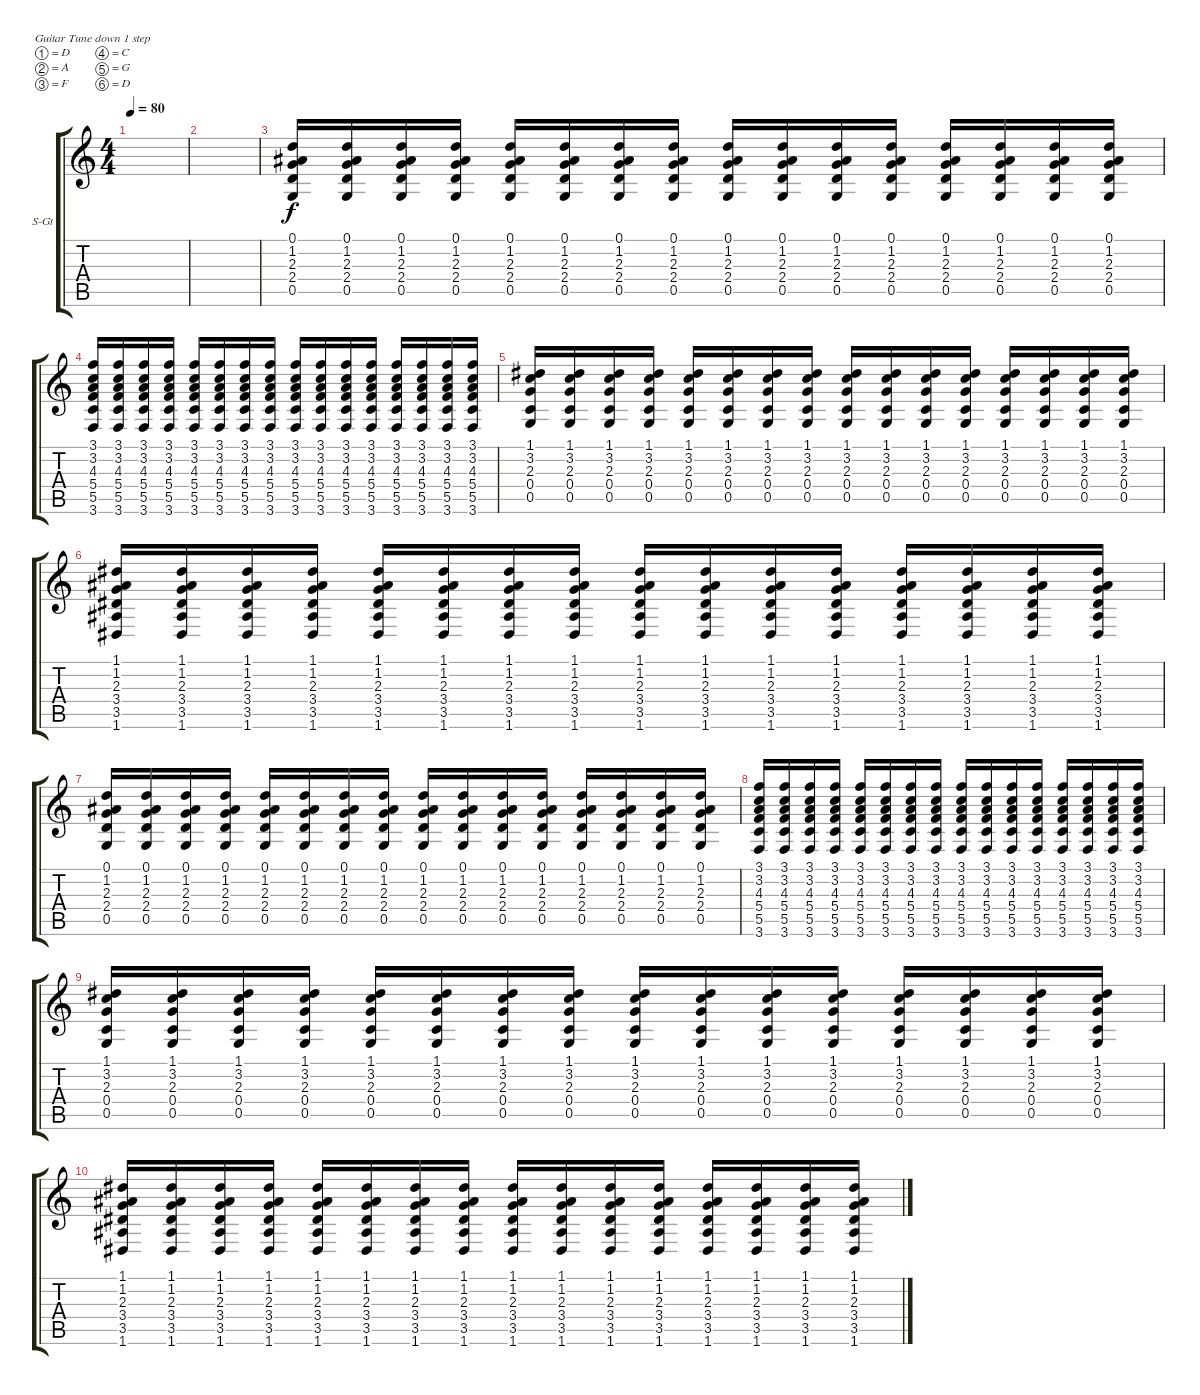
\defaultSystemsLayout 4
\bracketExtendMode groupsimilarinstruments
\firstSystemTrackNameOrientation horizontal
\otherSystemsTrackNameOrientation horizontal
\track ("Steel Guitar" "S-Gt") {instrument acousticguitarsteel}
\staff {score tabs}
\tuning (D4 A3 F3 C3 G2 D2)
\ts (4 4)
\tempo 80
\clef g2
\scale
0.485477
\ks c
|
\scale
0.257261 |
\scale
0.257261 (0.1 1.2 2.3 2.4 0.5).16 (0.1 1.2 2.3 2.4 0.5).16 (0.1 1.2 2.3 2.4 0.5).16 (0.1 1.2 2.3 2.4 0.5).16 (0.1 1.2 2.3 2.4 0.5).16 (0.1 1.2 2.3 2.4 0.5).16 (0.1 1.2 2.3 2.4 0.5).16 (0.1 1.2 2.3 2.4 0.5).16 (0.1 1.2 2.3 2.4 0.5).16 (0.1 1.2 2.3 2.4 0.5).16 (0.1 1.2 2.3 2.4 0.5).16 (0.1 1.2 2.3 2.4 0.5).16 (0.1 1.2 2.3 2.4 0.5).16 (0.1 1.2 2.3 2.4 0.5).16 (0.1 1.2 2.3 2.4 0.5).16 (0.1 1.2 2.3 2.4 0.5).16 |
\scale
0.333333 (3.1 3.2 4.3 5.4 5.5 3.6).16 (3.1 3.2 4.3 5.4 5.5 3.6).16 (3.1 3.2 4.3 5.4 5.5 3.6).16 (3.1 3.2 4.3 5.4 5.5 3.6).16 (3.1 3.2 4.3 5.4 5.5 3.6).16 (3.1 3.2 4.3 5.4 5.5 3.6).16 (3.1 3.2 4.3 5.4 5.5 3.6).16 (3.1 3.2 4.3 5.4 5.5 3.6).16 (3.1 3.2 4.3 5.4 5.5 3.6).16 (3.1 3.2 4.3 5.4 5.5 3.6).16 (3.1 3.2 4.3 5.4 5.5 3.6).16 (3.1 3.2 4.3 5.4 5.5 3.6).16 (3.1 3.2 4.3 5.4 5.5 3.6).16 (3.1 3.2 4.3 5.4 5.5 3.6).16 (3.1 3.2 4.3 5.4 5.5 3.6).16 (3.1 3.2 4.3 5.4 5.5 3.6).16 |
\scale
0.333333 (1.1 3.2 2.3 0.4 0.5).16 (1.1 3.2 2.3 0.4 0.5).16 (1.1 3.2 2.3 0.4 0.5).16 (1.1 3.2 2.3 0.4 0.5).16 (1.1 3.2 2.3 0.4 0.5).16 (1.1 3.2 2.3 0.4 0.5).16 (1.1 3.2 2.3 0.4 0.5).16 (1.1 3.2 2.3 0.4 0.5).16 (1.1 3.2 2.3 0.4 0.5).16 (1.1 3.2 2.3 0.4 0.5).16 (1.1 3.2 2.3 0.4 0.5).16 (1.1 3.2 2.3 0.4 0.5).16 (1.1 3.2 2.3 0.4 0.5).16 (1.1 3.2 2.3 0.4 0.5).16 (1.1 3.2 2.3 0.4 0.5).16 (1.1 3.2 2.3 0.4 0.5).16 |
\scale
0.333333 (1.1 1.2 2.3 3.4 3.5 1.6).16 (1.1 1.2 2.3 3.4 3.5 1.6).16 (1.1 1.2 2.3 3.4 3.5 1.6).16 (1.1 1.2 2.3 3.4 3.5 1.6).16 (1.1 1.2 2.3 3.4 3.5 1.6).16 (1.1 1.2 2.3 3.4 3.5 1.6).16 (1.1 1.2 2.3 3.4 3.5 1.6).16 (1.1 1.2 2.3 3.4 3.5 1.6).16 (1.1 1.2 2.3 3.4 3.5 1.6).16 (1.1 1.2 2.3 3.4 3.5 1.6).16 (1.1 1.2 2.3 3.4 3.5 1.6).16 (1.1 1.2 2.3 3.4 3.5 1.6).16 (1.1 1.2 2.3 3.4 3.5 1.6).16 (1.1 1.2 2.3 3.4 3.5 1.6).16 (1.1 1.2 2.3 3.4 3.5 1.6).16 (1.1 1.2 2.3 3.4 3.5 1.6).16 |
\scale
0.333333 (0.1 1.2 2.3 2.4 0.5).16 (0.1 1.2 2.3 2.4 0.5).16 (0.1 1.2 2.3 2.4 0.5).16 (0.1 1.2 2.3 2.4 0.5).16 (0.1 1.2 2.3 2.4 0.5).16 (0.1 1.2 2.3 2.4 0.5).16 (0.1 1.2 2.3 2.4 0.5).16 (0.1 1.2 2.3 2.4 0.5).16 (0.1 1.2 2.3 2.4 0.5).16 (0.1 1.2 2.3 2.4 0.5).16 (0.1 1.2 2.3 2.4 0.5).16 (0.1 1.2 2.3 2.4 0.5).16 (0.1 1.2 2.3 2.4 0.5).16 (0.1 1.2 2.3 2.4 0.5).16 (0.1 1.2 2.3 2.4 0.5).16 (0.1 1.2 2.3 2.4 0.5).16 |
\scale
0.333333 (3.1 3.2 4.3 5.4 5.5 3.6).16 (3.1 3.2 4.3 5.4 5.5 3.6).16 (3.1 3.2 4.3 5.4 5.5 3.6).16 (3.1 3.2 4.3 5.4 5.5 3.6).16 (3.1 3.2 4.3 5.4 5.5 3.6).16 (3.1 3.2 4.3 5.4 5.5 3.6).16 (3.1 3.2 4.3 5.4 5.5 3.6).16 (3.1 3.2 4.3 5.4 5.5 3.6).16 (3.1 3.2 4.3 5.4 5.5 3.6).16 (3.1 3.2 4.3 5.4 5.5 3.6).16 (3.1 3.2 4.3 5.4 5.5 3.6).16 (3.1 3.2 4.3 5.4 5.5 3.6).16 (3.1 3.2 4.3 5.4 5.5 3.6).16 (3.1 3.2 4.3 5.4 5.5 3.6).16 (3.1 3.2 4.3 5.4 5.5 3.6).16 (3.1 3.2 4.3 5.4 5.5 3.6).16 |
\scale
0.333333 (1.1 3.2 2.3 0.4 0.5).16 (1.1 3.2 2.3 0.4 0.5).16 (1.1 3.2 2.3 0.4 0.5).16 (1.1 3.2 2.3 0.4 0.5).16 (1.1 3.2 2.3 0.4 0.5).16 (1.1 3.2 2.3 0.4 0.5).16 (1.1 3.2 2.3 0.4 0.5).16 (1.1 3.2 2.3 0.4 0.5).16 (1.1 3.2 2.3 0.4 0.5).16 (1.1 3.2 2.3 0.4 0.5).16 (1.1 3.2 2.3 0.4 0.5).16 (1.1 3.2 2.3 0.4 0.5).16 (1.1 3.2 2.3 0.4 0.5).16 (1.1 3.2 2.3 0.4 0.5).16 (1.1 3.2 2.3 0.4 0.5).16 (1.1 3.2 2.3 0.4 0.5).16 |
\scale
0.333333 (1.1 1.2 2.3 3.4 3.5 1.6).16 (1.1 1.2 2.3 3.4 3.5 1.6).16 (1.1 1.2 2.3 3.4 3.5 1.6).16 (1.1 1.2 2.3 3.4 3.5 1.6).16 (1.1 1.2 2.3 3.4 3.5 1.6).16 (1.1 1.2 2.3 3.4 3.5 1.6).16 (1.1 1.2 2.3 3.4 3.5 1.6).16 (1.1 1.2 2.3 3.4 3.5 1.6).16 (1.1 1.2 2.3 3.4 3.5 1.6).16 (1.1 1.2 2.3 3.4 3.5 1.6).16 (1.1 1.2 2.3 3.4 3.5 1.6).16 (1.1 1.2 2.3 3.4 3.5 1.6).16 (1.1 1.2 2.3 3.4 3.5 1.6).16 (1.1 1.2 2.3 3.4 3.5 1.6).16 (1.1 1.2 2.3 3.4 3.5 1.6).16 (1.1 1.2 2.3 3.4 3.5 1.6).16 |
\scale
0.333333 |
\scale
0.333333 |
\scale
0.333333 |
\scale
0.333333 |
\scale
0.333333 |
\scale
0.333333
